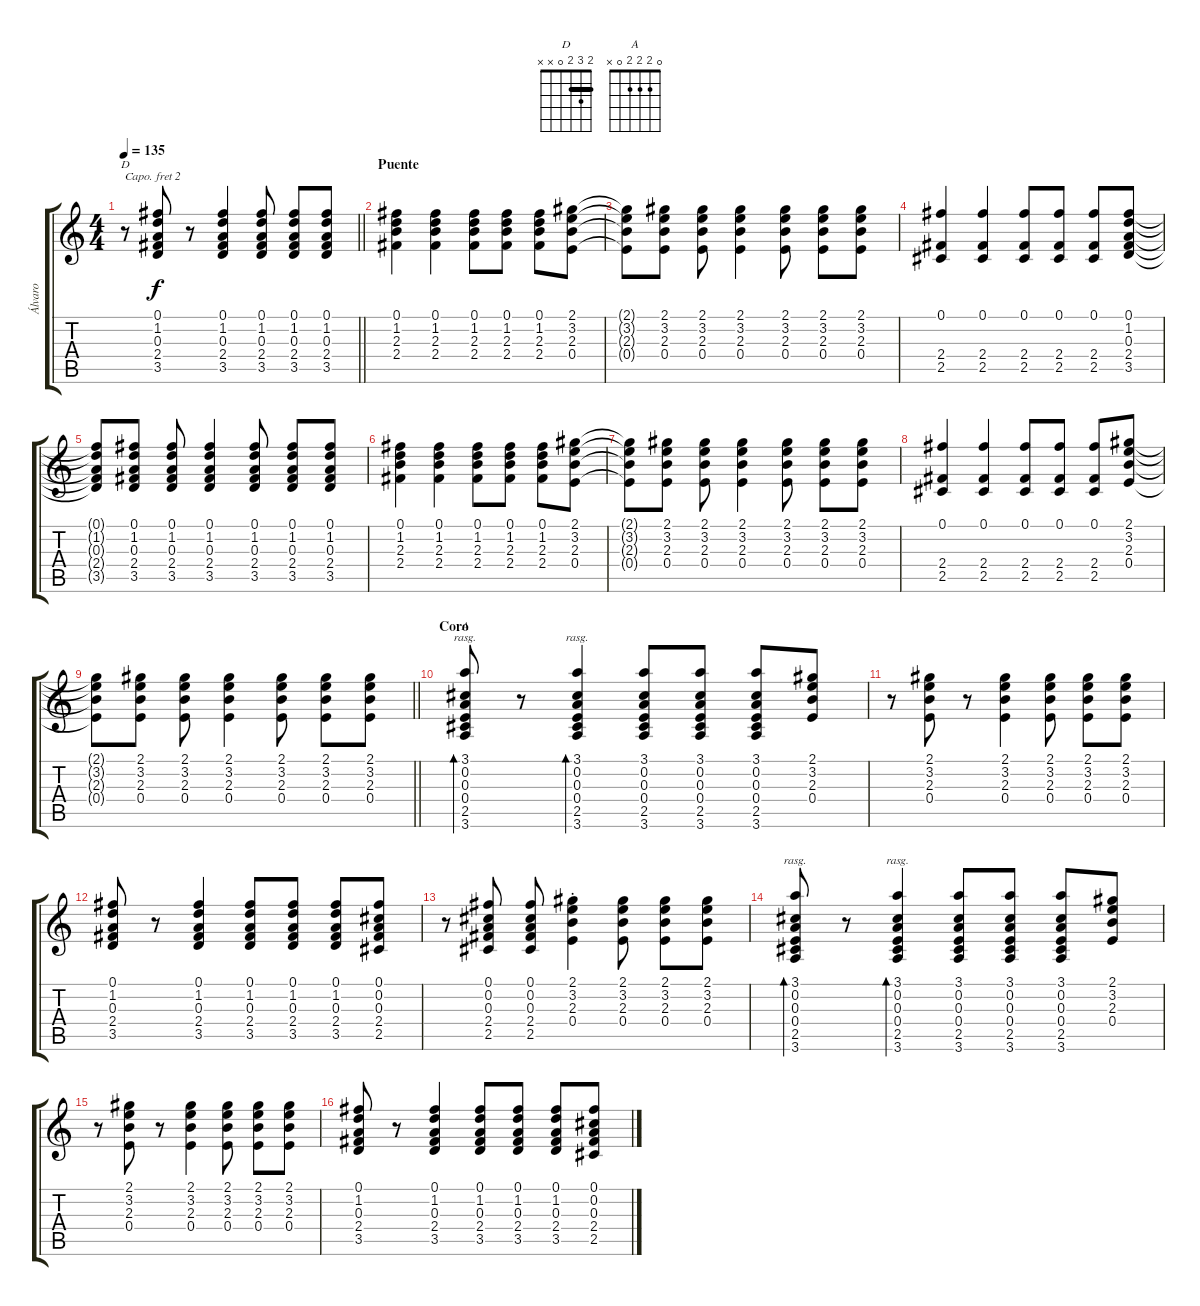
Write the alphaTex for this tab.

\track ("Álvaro" "Álvaro") {instrument acousticguitarsteel}
\staff {score tabs}
\capo 2
\tuning (E4 B3 G3 D3 A2 E2) {hide}
\chord ("D" 2 3 2 0 x x) {barre 2}
\chord ("A" 0 2 2 2 0 x)
\ts (4 4)
\tempo 135
\clef g2
\barLineRight lightlight
\ks c
r.8{ch "D" dy f} (0.1 1.2 0.3 2.4 3.5).8 r.8 (0.1 1.2 0.3 2.4 3.5).4 (0.1 1.2 0.3 2.4 3.5).8 (0.1 1.2 0.3 2.4 3.5).8 (0.1 1.2 0.3 2.4 3.5).8 |
\section ("" "Puente")
(0.1 1.2 2.3 2.4).4{volume 13 balance 10} (0.1 1.2 2.3 2.4).4 (0.1 1.2 2.3 2.4).8 (0.1 1.2 2.3 2.4).8 (0.1 1.2 2.3 2.4).8 (2.1 3.2 2.3 0.4).8 |
(2.1{t} 3.2{t} 2.3{t} 0.4{t}).8 (2.1 3.2 2.3 0.4).8 (2.1 3.2 2.3 0.4).8 (2.1 3.2 2.3 0.4).4 (2.1 3.2 2.3 0.4).8 (2.1 3.2 2.3 0.4).8 (2.1 3.2 2.3 0.4).8 |
(0.1 2.4 2.5).4 (0.1 2.4 2.5).4 (0.1 2.4 2.5).8 (0.1 2.4 2.5).8 (0.1 2.4 2.5).8 (0.1 1.2 0.3 2.4 3.5).8 |
(0.1{t} 1.2{t} 0.3{t} 2.4{t} 3.5{t}).8 (0.1 1.2 0.3 2.4 3.5).8 (0.1 1.2 0.3 2.4 3.5).8 (0.1 1.2 0.3 2.4 3.5).4 (0.1 1.2 0.3 2.4 3.5).8 (0.1 1.2 0.3 2.4 3.5).8 (0.1 1.2 0.3 2.4 3.5).8 |
(0.1 1.2 2.3 2.4).4 (0.1 1.2 2.3 2.4).4 (0.1 1.2 2.3 2.4).8 (0.1 1.2 2.3 2.4).8 (0.1 1.2 2.3 2.4).8 (2.1 3.2 2.3 0.4).8 |
(2.1{t} 3.2{t} 2.3{t} 0.4{t}).8 (2.1 3.2 2.3 0.4).8 (2.1 3.2 2.3 0.4).8 (2.1 3.2 2.3 0.4).4 (2.1 3.2 2.3 0.4).8 (2.1 3.2 2.3 0.4).8 (2.1 3.2 2.3 0.4).8 |
(0.1 2.4 2.5).4 (0.1 2.4 2.5).4 (0.1 2.4 2.5).8 (0.1 2.4 2.5).8 (0.1 2.4 2.5).8 (2.1 3.2 2.3 0.4).8 |
\barLineRight lightlight
(2.1{t} 3.2{t} 2.3{t} 0.4{t}).8 (2.1 3.2 2.3 0.4).8 (2.1 3.2 2.3 0.4).8 (2.1 3.2 2.3 0.4).4 (2.1 3.2 2.3 0.4).8 (2.1 3.2 2.3 0.4).8 (2.1 3.2 2.3 0.4).8 |
\section ("" "Coro")
(3.1 0.2 0.3 0.4 2.5 3.6).8{bd 30 ch "A" rasg ii} r.8 (3.1 0.2 0.3 0.4 2.5 3.6).4{bd 30 rasg ii} (3.1 0.2 0.3 0.4 2.5 3.6).8 (3.1 0.2 0.3 0.4 2.5 3.6).8 (3.1 0.2 0.3 0.4 2.5 3.6).8 (2.1 3.2 2.3 0.4).8 |
r.8 (2.1 3.2 2.3 0.4).8 r.8 (2.1 3.2 2.3 0.4).4 (2.1 3.2 2.3 0.4).8 (2.1 3.2 2.3 0.4).8 (2.1 3.2 2.3 0.4).8 |
(0.1 1.2 0.3 2.4 3.5).8 r.8 (0.1 1.2 0.3 2.4 3.5).4 (0.1 1.2 0.3 2.4 3.5).8 (0.1 1.2 0.3 2.4 3.5).8 (0.1 1.2 0.3 2.4 3.5).8 (0.1 0.2 0.3 2.4 2.5).8 |
r.8 (0.1 0.2 0.3 2.4 2.5).8 (0.1 0.2 0.3 2.4 2.5).8 (2.1{st} 3.2{st} 2.3{st} 0.4{st}).4 (2.1 3.2 2.3 0.4).8 (2.1 3.2 2.3 0.4).8 (2.1 3.2 2.3 0.4).8 |
(3.1 0.2 0.3 0.4 2.5 3.6).8{bd 30 rasg ii} r.8 (3.1 0.2 0.3 0.4 2.5 3.6).4{bd 30 rasg ii} (3.1 0.2 0.3 0.4 2.5 3.6).8 (3.1 0.2 0.3 0.4 2.5 3.6).8 (3.1 0.2 0.3 0.4 2.5 3.6).8 (2.1 3.2 2.3 0.4).8 |
r.8 (2.1 3.2 2.3 0.4).8 r.8 (2.1 3.2 2.3 0.4).4 (2.1 3.2 2.3 0.4).8 (2.1 3.2 2.3 0.4).8 (2.1 3.2 2.3 0.4).8 |
(0.1 1.2 0.3 2.4 3.5).8 r.8 (0.1 1.2 0.3 2.4 3.5).4 (0.1 1.2 0.3 2.4 3.5).8 (0.1 1.2 0.3 2.4 3.5).8 (0.1 1.2 0.3 2.4 3.5).8 (0.1 0.2 0.3 2.4 2.5).8
